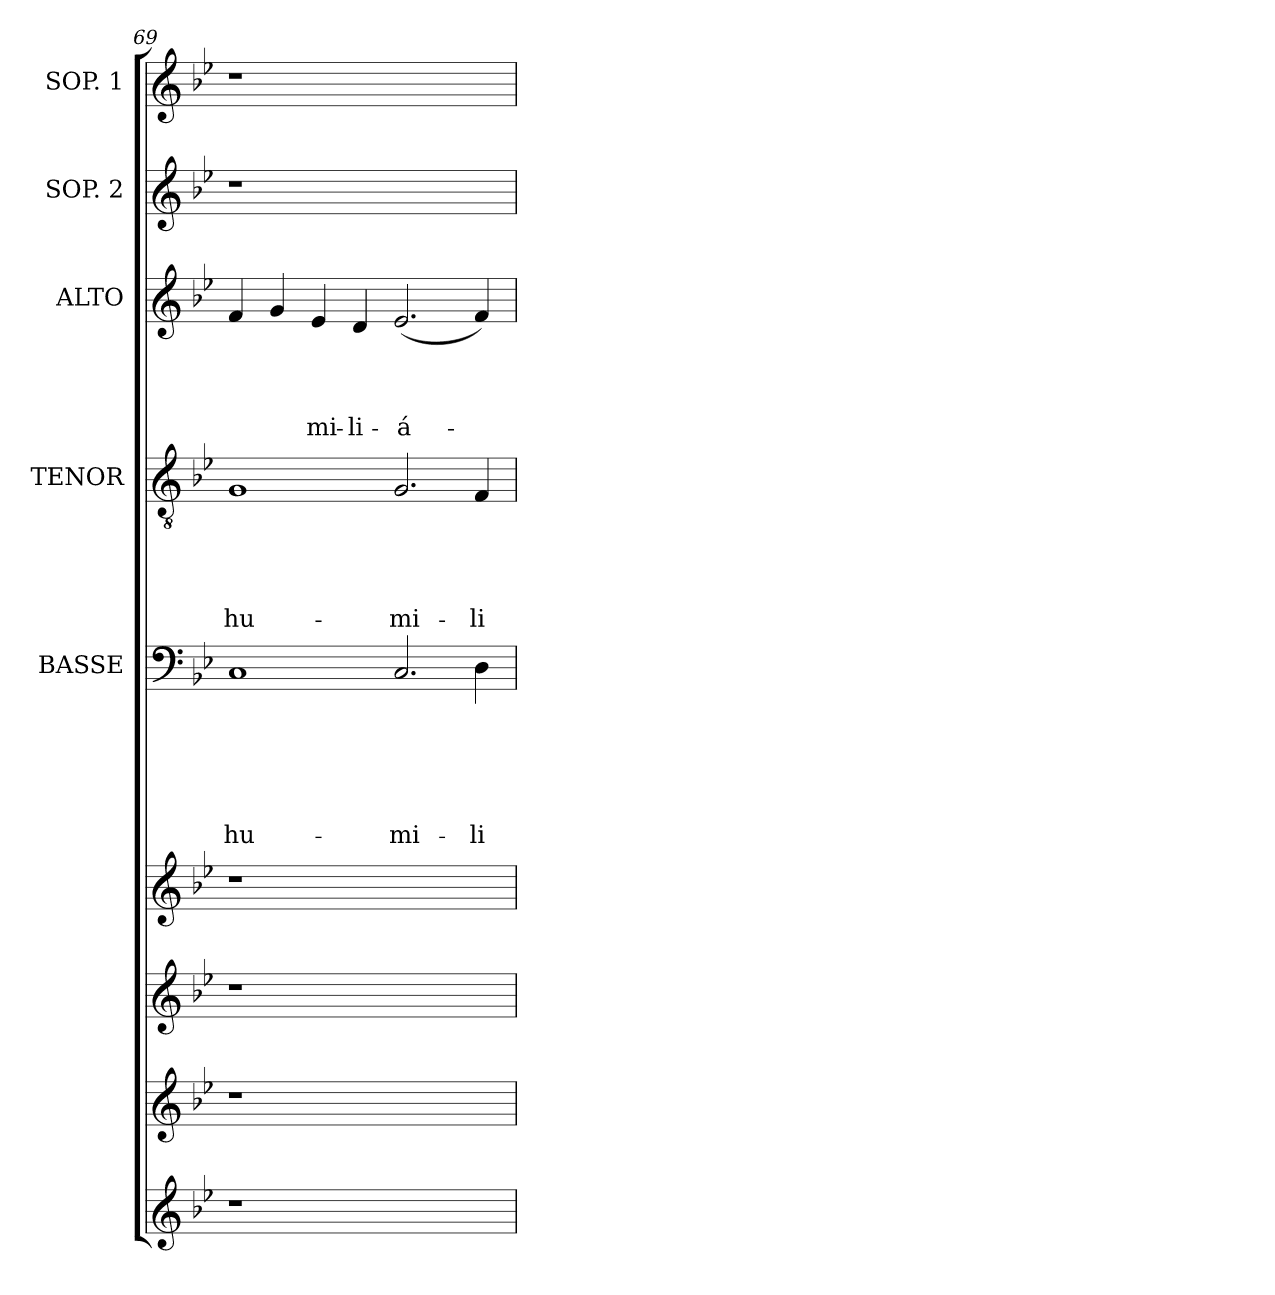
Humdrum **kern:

**kern	**kern	**kern	**kern	**kern	**text	**text	**text	**text	**text	**text	**kern	**text	**text	**text	**text	**text	**kern	**text	**text	**text	**text	**kern	**kern
*part9	*part8	*part7	*part6	*part5	*part5	*part5	*part5	*part5	*part5	*part5	*part4	*part4	*part4	*part4	*part4	*part4	*part3	*part3	*part3	*part3	*part3	*part2	*part1
*staff9	*staff8	*staff7	*staff6	*staff5	*staff5	*staff5	*staff5	*staff5	*staff5	*staff5	*staff4	*staff4	*staff4	*staff4	*staff4	*staff4	*staff3	*staff3	*staff3	*staff3	*staff3	*staff2	*staff1
*	*	*	*	*I"BASSE	*	*	*	*	*	*	*I"TENOR	*	*	*	*	*	*I"ALTO	*	*	*	*	*I"SOP. 2	*I"SOP. 1
*	*	*	*	*I'BAS.	*	*	*	*	*	*	*I'TEN.	*	*	*	*	*	*I'ALT.	*	*	*	*	*I'SOP. 2	*I'SOP. 1
*clefG2	*clefG2	*clefG2	*clefG2	*clefF4	*	*	*	*	*	*	*clefGv2	*	*	*	*	*	*clefG2	*	*	*	*	*clefG2	*clefG2
*k[b-e-]	*k[b-e-]	*k[b-e-]	*k[b-e-]	*k[b-e-]	*	*	*	*	*	*	*k[b-e-]	*	*	*	*	*	*k[b-e-]	*	*	*	*	*k[b-e-]	*k[b-e-]
*B-:	*B-:	*B-:	*B-:	*B-:	*	*	*	*	*	*	*B-:	*	*	*	*	*	*B-:	*	*	*	*	*B-:	*B-:
=69	=69	=69	=69	=69	=69	=69	=69	=69	=69	=69	=69	=69	=69	=69	=69	=69	=69	=69	=69	=69	=69	=69	=69
!	!	!	!	!	!	!	!	!	!	!LO:LY:b	!	!	!	!	!	!LO:LY:b	!	!	!	!	!	!LO:N:vis=1	!LO:N:vis=1
1r	1r	1r	1r	1C	.	.	.	.	.	hu-	1G	.	.	.	.	hu-	4f/	.	.	.	.	1r	1r
.	.	.	.	.	.	.	.	.	.	.	.	.	.	.	.	.	4g/	.	.	.	.	.	.
!	!	!	!	!	!	!	!	!	!	!	!	!	!	!	!	!	!	!	!	!	!LO:LY:b	!	!
.	.	.	.	.	.	.	.	.	.	.	.	.	.	.	.	.	4e-/	.	.	.	-mi-	.	.
!	!	!	!	!	!	!	!	!	!	!	!	!	!	!	!	!	!	!	!	!	!LO:LY:b:rj	!	!
.	.	.	.	.	.	.	.	.	.	.	.	.	.	.	.	.	4d/	.	.	.	-li-	.	.
!	!	!	!	!	!	!	!	!	!	!LO:LY:b	!	!	!	!	!	!LO:LY:b	!	!	!	!	!LO:LY:b	!	!
1ryy	1ryy	1ryy	1ryy	2.C/	.	.	.	.	.	-mi-	2.G/	.	.	.	.	-mi-	(<2.e-/	.	.	.	-á-	1ryy	1ryy
!	!	!	!	!	!	!	!	!	!	!LO:LY:b	!	!	!	!	!	!LO:LY:b	!	!	!	!	!	!	!
.	.	.	.	4D\	.	.	.	.	.	-li-	4F/	.	.	.	.	-li-	4f/)	.	.	.	.	.	.
=	=	=	=	=	=	=	=	=	=	=	=	=	=	=	=	=	=	=	=	=	=	=	=
*-	*-	*-	*-	*-	*-	*-	*-	*-	*-	*-	*-	*-	*-	*-	*-	*-	*-	*-	*-	*-	*-	*-	*-
